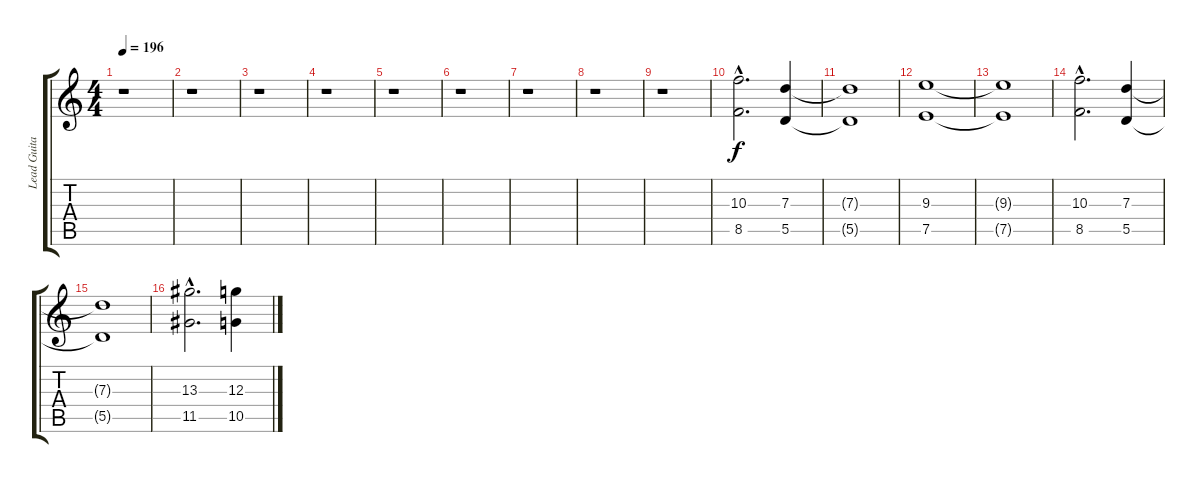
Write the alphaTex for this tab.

\track ("Lead Guitar" "Lead Guita") {instrument overdrivenguitar}
\staff {score tabs}
\tuning (E4 B3 G3 D3 A2 E2) {hide}
\ts (4 4)
\tempo 196
\clef g2
\ks c
r.1{dy f} |
r.1 |
r.1 |
r.1 |
r.1 |
r.1 |
r.1 |
r.1 |
r.1 |
(10.3{hac} 8.5{hac}).2{d volume 16 balance 8} (7.3 5.5).4 |
(7.3{t} 5.5{t}).1 |
(9.3 7.5).1 |
(9.3{t} 7.5{t}).1 |
(10.3{hac} 8.5{hac}).2{d} (7.3 5.5).4 |
(7.3{t} 5.5{t}).1 |
(13.3{hac} 11.5{hac}).2{d} (12.3 10.5).4
